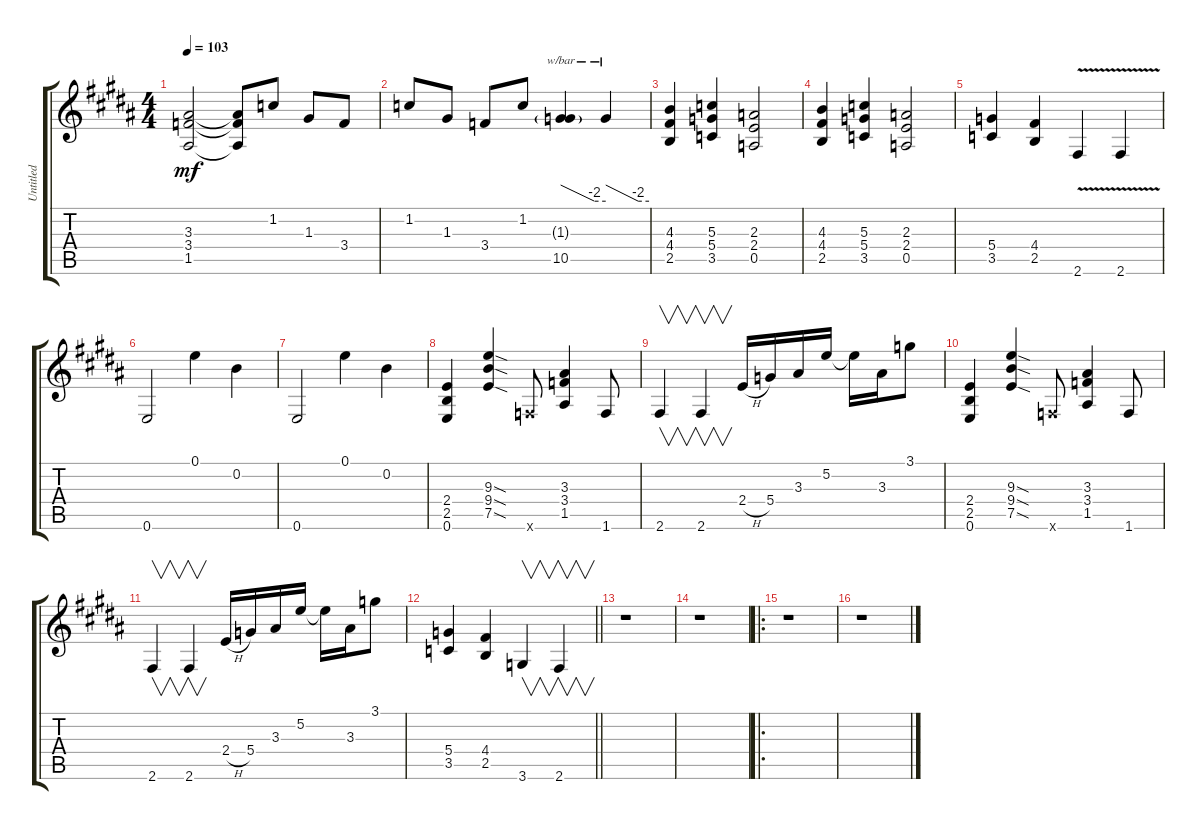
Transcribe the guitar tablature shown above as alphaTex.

\track ("Untitled" "Untitled") {instrument overdrivenguitar}
\staff {score tabs}
\tuning (E4 B3 G3 D3 A2 E2) {hide}
\ts (4 4)
\tempo 103
\clef g2
\ks g#minor
(3.3 3.4 1.5).2{dy mf} (3.3{t} 3.4{t} 1.5{t}).8 1.2.8 1.3.8 3.4.8 |
\ks b
1.2.8 1.3.8 3.4.8 1.2.8 (1.3{g} 10.5).4{tbe (custom default 0 0 45 -8 60 -8)} 10.5{t}.4{tbe (custom default 0 0 45 -8 60 -8)} |
\ks g#minor
(4.3 4.4 2.5).4 (5.3 5.4 3.5).4 (2.3 2.4 0.5).2 |
(4.3 4.4 2.5).4 (5.3 5.4 3.5).4 (2.3 2.4 0.5).2 |
\ks b
(5.4 3.5).4 (4.4 2.5).4 2.6{v}.4 2.6{v}.4 |
\ks g#minor
0.6.2 0.1.4 0.2.4 |
0.6.2 0.1.4 0.2.4 |
\ks b
(2.4 2.5 0.6).4 (9.3{sod} 9.4{sod} 7.5{sod}).4 1.6{x}.8 (3.3 3.4 1.5).4 1.6.8 |
\ks g#minor
2.6.4{v} 2.6.4{v} 2.4{h}.16 5.4.16 3.3.16 5.2.16 5.2{t}.16 3.3.16 3.1.8 |
\ks b
(2.4 2.5 0.6).4 (9.3{sod} 9.4{sod} 7.5{sod}).4 1.6{x}.8 (3.3 3.4 1.5).4 1.6.8 |
\ks g#minor
2.6.4{v} 2.6.4{v} 2.4{h}.16 5.4.16 3.3.16 5.2.16 5.2{t}.16 3.3.16 3.1.8 |
\barLineRight lightlight
(5.4 3.5).4 (4.4 2.5).4 3.6.4{v} 2.6.4{v} |
\ks b
r.1 |
\ks g#minor
r.1 |
\ro
r.1 |
\ks b
r.1
